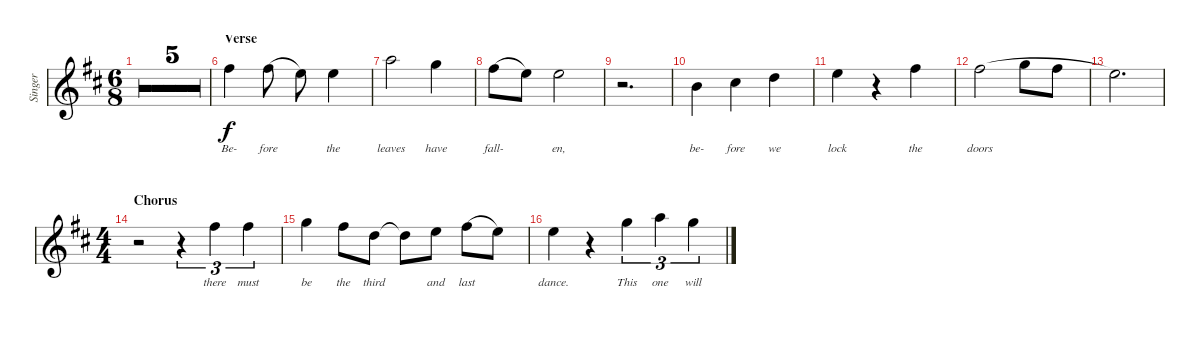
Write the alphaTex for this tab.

\defaultSystemsLayout 4
\bracketExtendMode groupsimilarinstruments
\otherSystemsTrackNameOrientation horizontal
\track ("Lead Vocals" "Singer") {multiBarRest instrument voiceoohs}
\staff {score}
\tuning (E4 B3 G3 D3 A2 E2)
\ts (6 8)
\tempo 120
\clef g2
\ks d
r.2{d dy f} |
r.2{d} |
r.2{d} |
r.2{d} |
r.2{d} |
\section ("" "Verse")
14.1{acc #}.4{lyrics (0 "Be-") lyrics (1 "") lyrics (2 "") lyrics (3 "") lyrics (4 "")} 14.1{acc #}.8{lyrics (0 "fore") lyrics (1 "") lyrics (2 "") lyrics (3 "") lyrics (4 "") legatoorigin} 12.1{acc forcenatural}.8 12.1{acc forcenatural}.4{lyrics (0 "the") lyrics (1 "") lyrics (2 "") lyrics (3 "") lyrics (4 "")} |
17.1{acc forcenatural}.2{lyrics (0 "leaves") lyrics (1 "") lyrics (2 "") lyrics (3 "") lyrics (4 "")} 15.1{acc forcenatural}.4{lyrics (0 "have") lyrics (1 "") lyrics (2 "") lyrics (3 "") lyrics (4 "")} |
14.1{acc #}.8{lyrics (0 "fall-") lyrics (1 "") lyrics (2 "") lyrics (3 "") lyrics (4 "") legatoorigin} 12.1{acc forcenatural}.8 12.1{acc forcenatural}.2{lyrics (0 "en,") lyrics (1 "") lyrics (2 "") lyrics (3 "") lyrics (4 "")} |
r.2{d} |
7.1{acc forcenatural}.4{lyrics (0 "be-") lyrics (1 "") lyrics (2 "") lyrics (3 "") lyrics (4 "")} 9.1{acc #}.4{lyrics (0 "fore") lyrics (1 "") lyrics (2 "") lyrics (3 "") lyrics (4 "")} 10.1{acc forcenatural}.4{lyrics (0 "we") lyrics (1 "") lyrics (2 "") lyrics (3 "") lyrics (4 "")} |
12.1{acc forcenatural}.4{lyrics (0 "lock") lyrics (1 "") lyrics (2 "") lyrics (3 "") lyrics (4 "")} r.4 14.1{acc #}.4{lyrics (0 "the") lyrics (1 "") lyrics (2 "") lyrics (3 "") lyrics (4 "")} |
14.1{acc #}.2{lyrics (0 "doors") lyrics (1 "") lyrics (2 "") lyrics (3 "") lyrics (4 "") legatoorigin} 15.1{acc forcenatural}.8{legatoorigin} 14.1{acc #}.8{legatoorigin} |
12.1{acc forcenatural}.2{d} |
\ts (4 4)
\beaming (8 2 2 2 2)
\section ("" "Chorus")
r.2 r.4{tu (3 2)} 14.1{acc #}.4{tu (3 2) lyrics (0 "there") lyrics (1 "") lyrics (2 "") lyrics (3 "") lyrics (4 "")} 14.1{acc #}.4{tu (3 2) lyrics (0 "must") lyrics (1 "") lyrics (2 "") lyrics (3 "") lyrics (4 "")} |
15.1{acc forcenatural}.4{lyrics (0 "be") lyrics (1 "") lyrics (2 "") lyrics (3 "") lyrics (4 "")} 14.1{acc #}.8{lyrics (0 "the") lyrics (1 "") lyrics (2 "") lyrics (3 "") lyrics (4 "")} 10.1{acc forcenatural}.8{lyrics (0 "third") lyrics (1 "") lyrics (2 "") lyrics (3 "") lyrics (4 "")} 10.1{t acc forcenatural}.8 12.1{acc forcenatural}.8{lyrics (0 "and") lyrics (1 "") lyrics (2 "") lyrics (3 "") lyrics (4 "")} 14.1{acc #}.8{lyrics (0 "last") lyrics (1 "") lyrics (2 "") lyrics (3 "") lyrics (4 "") legatoorigin} 12.1{acc forcenatural}.8 |
12.1{acc forcenatural}.4{lyrics (0 "dance.") lyrics (1 "") lyrics (2 "") lyrics (3 "") lyrics (4 "")} r.4 15.1{acc forcenatural}.4{tu (3 2) lyrics (0 "This") lyrics (1 "") lyrics (2 "") lyrics (3 "") lyrics (4 "")} 17.1{acc forcenatural}.4{tu (3 2) lyrics (0 "one") lyrics (1 "") lyrics (2 "") lyrics (3 "") lyrics (4 "")} 15.1{acc forcenatural}.4{tu (3 2) lyrics (0 "will") lyrics (1 "") lyrics (2 "") lyrics (3 "") lyrics (4 "")}
